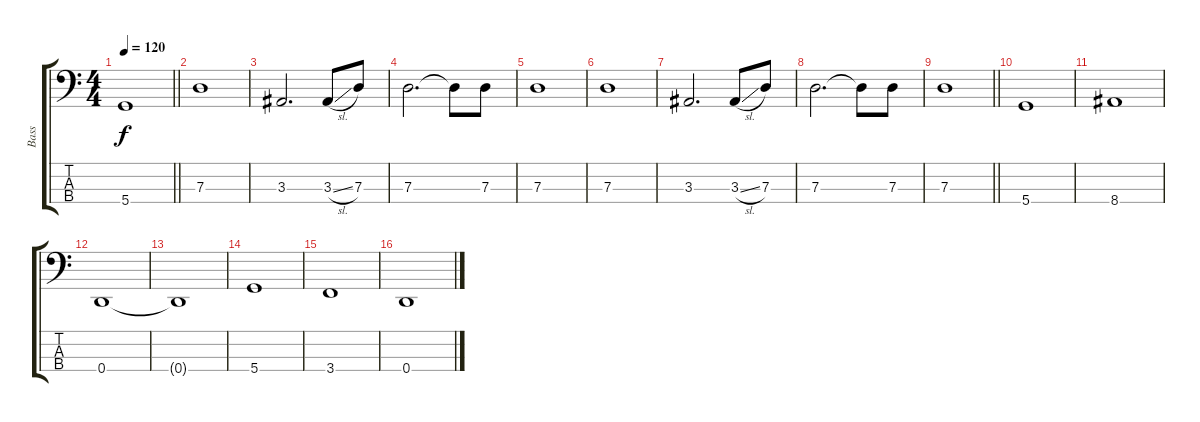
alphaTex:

\track ("Bass" "Bass") {instrument electricbassfinger}
\staff {score tabs}
\tuning (F2 C2 G1 D1) {hide}
\ts (4 4)
\tempo 120
\clef f4
\barLineRight lightlight
\ks c
5.4.1{dy f} |
7.3.1 |
3.3.2{d} 3.3{sl}.8 7.3.8 |
7.3.2{d} 7.3{t}.8 7.3.8 |
7.3.1 |
7.3.1 |
3.3.2{d} 3.3{sl}.8 7.3.8 |
7.3.2{d} 7.3{t}.8 7.3.8 |
\barLineRight lightlight
7.3.1 |
5.4.1 |
8.4.1 |
0.4.1 |
0.4{t}.1 |
5.4.1 |
3.4.1 |
0.4.1
